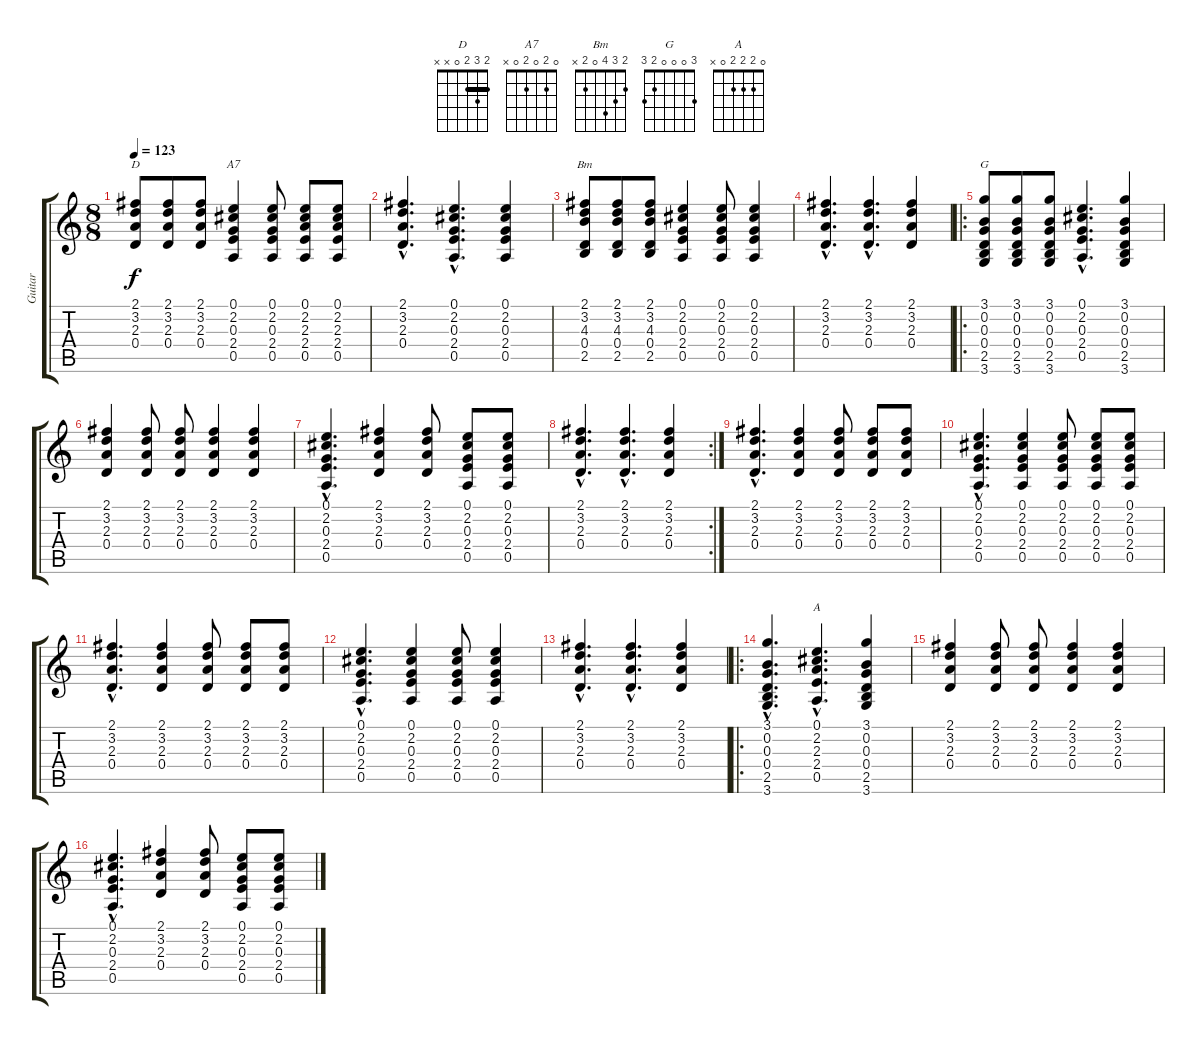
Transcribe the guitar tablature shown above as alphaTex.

\track ("Guitar" "Guitar") {instrument acousticguitarnylon}
\staff {score tabs}
\tuning (E4 B3 G3 D3 A2 E2) {hide}
\chord ("D" 2 3 2 0 x x) {barre 2}
\chord ("A7" 0 2 0 2 0 x)
\chord ("Bm" 2 3 4 0 2 x)
\chord ("G" 3 0 0 0 2 3)
\chord ("A" 0 2 2 2 0 x)
\ts (8 8)
\tempo 123
\clef g2
\ks c
(2.1 3.2 2.3 0.4).8{ch "D" dy f instrument acousticguitarnylon} (2.1 3.2 2.3 0.4).8 (2.1 3.2 2.3 0.4).8 (0.1 2.2 0.3 2.4 0.5).4{ch "A7"} (0.1 2.2 0.3 2.4 0.5).8 (0.1 2.2 2.3 2.4 0.5).8 (0.1 2.2 2.3 2.4 0.5).8 |
(2.1{hac} 3.2{hac} 2.3{hac} 0.4{hac}).4{d} (0.1{hac} 2.2{hac} 0.3{hac} 2.4{hac} 0.5{hac}).4{d} (0.1 2.2 0.3 2.4 0.5).4 |
(2.1 3.2 4.3 0.4 2.5).8{ch "Bm"} (2.1 3.2 4.3 0.4 2.5).8 (2.1 3.2 4.3 0.4 2.5).8 (0.1 2.2 0.3 2.4 0.5).4 (0.1 2.2 0.3 2.4 0.5).8 (0.1 2.2 0.3 2.4 0.5).4 |
(2.1{hac} 3.2{hac} 2.3{hac} 0.4{hac}).4{d} (2.1{hac} 3.2{hac} 2.3{hac} 0.4{hac}).4{d} (2.1 3.2 2.3 0.4).4 |
\ro
(3.1 0.2 0.3 0.4 2.5 3.6).8{ch "G"} (3.1 0.2 0.3 0.4 2.5 3.6).8 (3.1 0.2 0.3 0.4 2.5 3.6).8 (0.1{hac} 2.2{hac} 0.3{hac} 2.4{hac} 0.5{hac}).4{d} (3.1 0.2 0.3 0.4 2.5 3.6).4 |
(2.1 3.2 2.3 0.4).4 (2.1 3.2 2.3 0.4).8 (2.1 3.2 2.3 0.4).8 (2.1 3.2 2.3 0.4).4 (2.1 3.2 2.3 0.4).4 |
(0.1{hac} 2.2{hac} 0.3{hac} 2.4{hac} 0.5{hac}).4{d} (2.1 3.2 2.3 0.4).4 (2.1 3.2 2.3 0.4).8 (0.1 2.2 0.3 2.4 0.5).8 (0.1 2.2 0.3 2.4 0.5).8 |
\rc 2
(2.1{hac} 3.2{hac} 2.3{hac} 0.4{hac}).4{d} (2.1{hac} 3.2{hac} 2.3{hac} 0.4{hac}).4{d} (2.1 3.2 2.3 0.4).4 |
(2.1{hac} 3.2{hac} 2.3{hac} 0.4{hac}).4{d} (2.1 3.2 2.3 0.4).4 (2.1 3.2 2.3 0.4).8 (2.1 3.2 2.3 0.4).8 (2.1 3.2 2.3 0.4).8 |
(0.1{hac} 2.2{hac} 0.3{hac} 2.4{hac} 0.5{hac}).4{d} (0.1 2.2 0.3 2.4 0.5).4 (0.1 2.2 0.3 2.4 0.5).8 (0.1 2.2 0.3 2.4 0.5).8 (0.1 2.2 0.3 2.4 0.5).8 |
(2.1{hac} 3.2{hac} 2.3{hac} 0.4{hac}).4{d} (2.1 3.2 2.3 0.4).4 (2.1 3.2 2.3 0.4).8 (2.1 3.2 2.3 0.4).8 (2.1 3.2 2.3 0.4).8 |
(0.1{hac} 2.2{hac} 0.3{hac} 2.4{hac} 0.5{hac}).4{d} (0.1 2.2 0.3 2.4 0.5).4 (0.1 2.2 0.3 2.4 0.5).8 (0.1 2.2 0.3 2.4 0.5).4 |
(2.1{hac} 3.2{hac} 2.3{hac} 0.4{hac}).4{d} (2.1{hac} 3.2{hac} 2.3{hac} 0.4{hac}).4{d} (2.1 3.2 2.3 0.4).4 |
\ro
(3.1{hac} 0.2{hac} 0.3{hac} 0.4{hac} 2.5{hac} 3.6{hac}).4{d} (0.1{hac} 2.2{hac} 2.3{hac} 2.4{hac} 0.5{hac}).4{d ch "A"} (3.1 0.2 0.3 0.4 2.5 3.6).4 |
(2.1 3.2 2.3 0.4).4 (2.1 3.2 2.3 0.4).8 (2.1 3.2 2.3 0.4).8 (2.1 3.2 2.3 0.4).4 (2.1 3.2 2.3 0.4).4 |
(0.1{hac} 2.2{hac} 0.3{hac} 2.4{hac} 0.5{hac}).4{d} (2.1 3.2 2.3 0.4).4 (2.1 3.2 2.3 0.4).8 (0.1 2.2 0.3 2.4 0.5).8 (0.1 2.2 0.3 2.4 0.5).8
